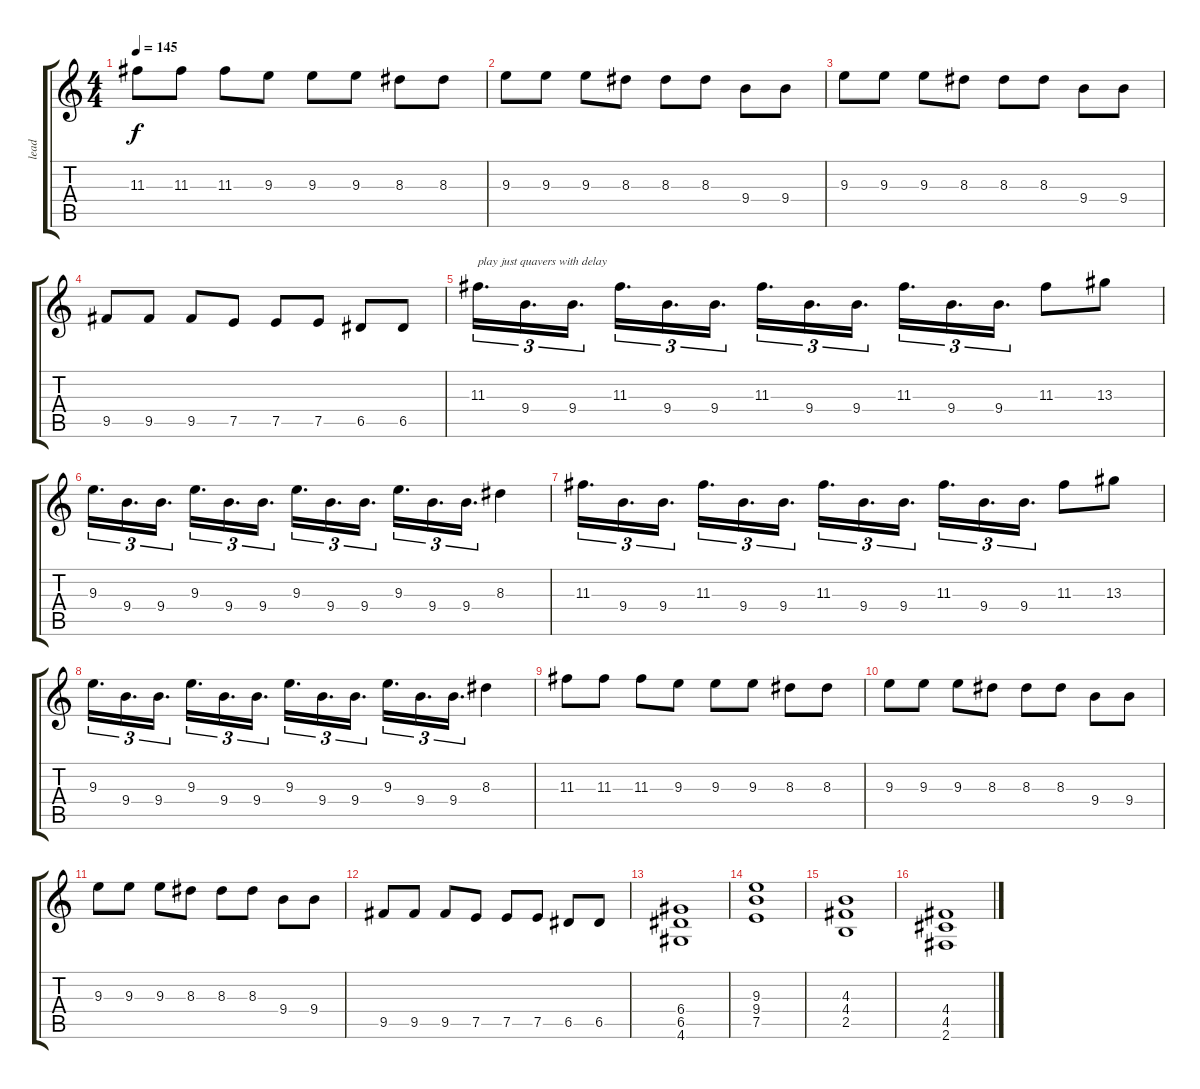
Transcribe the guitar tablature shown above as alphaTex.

\track ("lead" "lead") {instrument electricguitarmuted}
\staff {score tabs}
\tuning (E4 B3 G3 D3 A2 E2) {hide}
\ts (4 4)
\tempo 145
\clef g2
\ks c
11.3.8{dy f volume 12 instrument distortionguitar} 11.3.8 11.3.8 9.3.8 9.3.8 9.3.8 8.3.8 8.3.8 |
9.3.8 9.3.8 9.3.8 8.3.8 8.3.8 8.3.8 9.4.8 9.4.8 |
9.3.8 9.3.8 9.3.8 8.3.8 8.3.8 8.3.8 9.4.8 9.4.8 |
9.5.8 9.5.8 9.5.8 7.5.8 7.5.8 7.5.8 6.5.8 6.5.8 |
11.3.16{d tu (3 2) txt "play just quavers with delay"} 9.4.16{d tu (3 2)} 9.4.16{d tu (3 2)} 11.3.16{d tu (3 2)} 9.4.16{d tu (3 2)} 9.4.16{d tu (3 2)} 11.3.16{d tu (3 2)} 9.4.16{d tu (3 2)} 9.4.16{d tu (3 2)} 11.3.16{d tu (3 2)} 9.4.16{d tu (3 2)} 9.4.16{d tu (3 2)} 11.3.8 13.3.8 |
9.3.16{d tu (3 2)} 9.4.16{d tu (3 2)} 9.4.16{d tu (3 2)} 9.3.16{d tu (3 2)} 9.4.16{d tu (3 2)} 9.4.16{d tu (3 2)} 9.3.16{d tu (3 2)} 9.4.16{d tu (3 2)} 9.4.16{d tu (3 2)} 9.3.16{d tu (3 2)} 9.4.16{d tu (3 2)} 9.4.16{d tu (3 2)} 8.3.4 |
11.3.16{d tu (3 2)} 9.4.16{d tu (3 2)} 9.4.16{d tu (3 2)} 11.3.16{d tu (3 2)} 9.4.16{d tu (3 2)} 9.4.16{d tu (3 2)} 11.3.16{d tu (3 2)} 9.4.16{d tu (3 2)} 9.4.16{d tu (3 2)} 11.3.16{d tu (3 2)} 9.4.16{d tu (3 2)} 9.4.16{d tu (3 2)} 11.3.8 13.3.8 |
9.3.16{d tu (3 2)} 9.4.16{d tu (3 2)} 9.4.16{d tu (3 2)} 9.3.16{d tu (3 2)} 9.4.16{d tu (3 2)} 9.4.16{d tu (3 2)} 9.3.16{d tu (3 2)} 9.4.16{d tu (3 2)} 9.4.16{d tu (3 2)} 9.3.16{d tu (3 2)} 9.4.16{d tu (3 2)} 9.4.16{d tu (3 2)} 8.3.4 |
11.3.8{volume 12 instrument distortionguitar} 11.3.8 11.3.8 9.3.8 9.3.8 9.3.8 8.3.8 8.3.8 |
9.3.8 9.3.8 9.3.8 8.3.8 8.3.8 8.3.8 9.4.8 9.4.8 |
9.3.8 9.3.8 9.3.8 8.3.8 8.3.8 8.3.8 9.4.8 9.4.8 |
9.5.8 9.5.8 9.5.8 7.5.8 7.5.8 7.5.8 6.5.8 6.5.8 |
(6.4 6.5 4.6).1 |
(9.3 9.4 7.5).1 |
(4.3 4.4 2.5).1 |
(4.4 4.5 2.6).1
